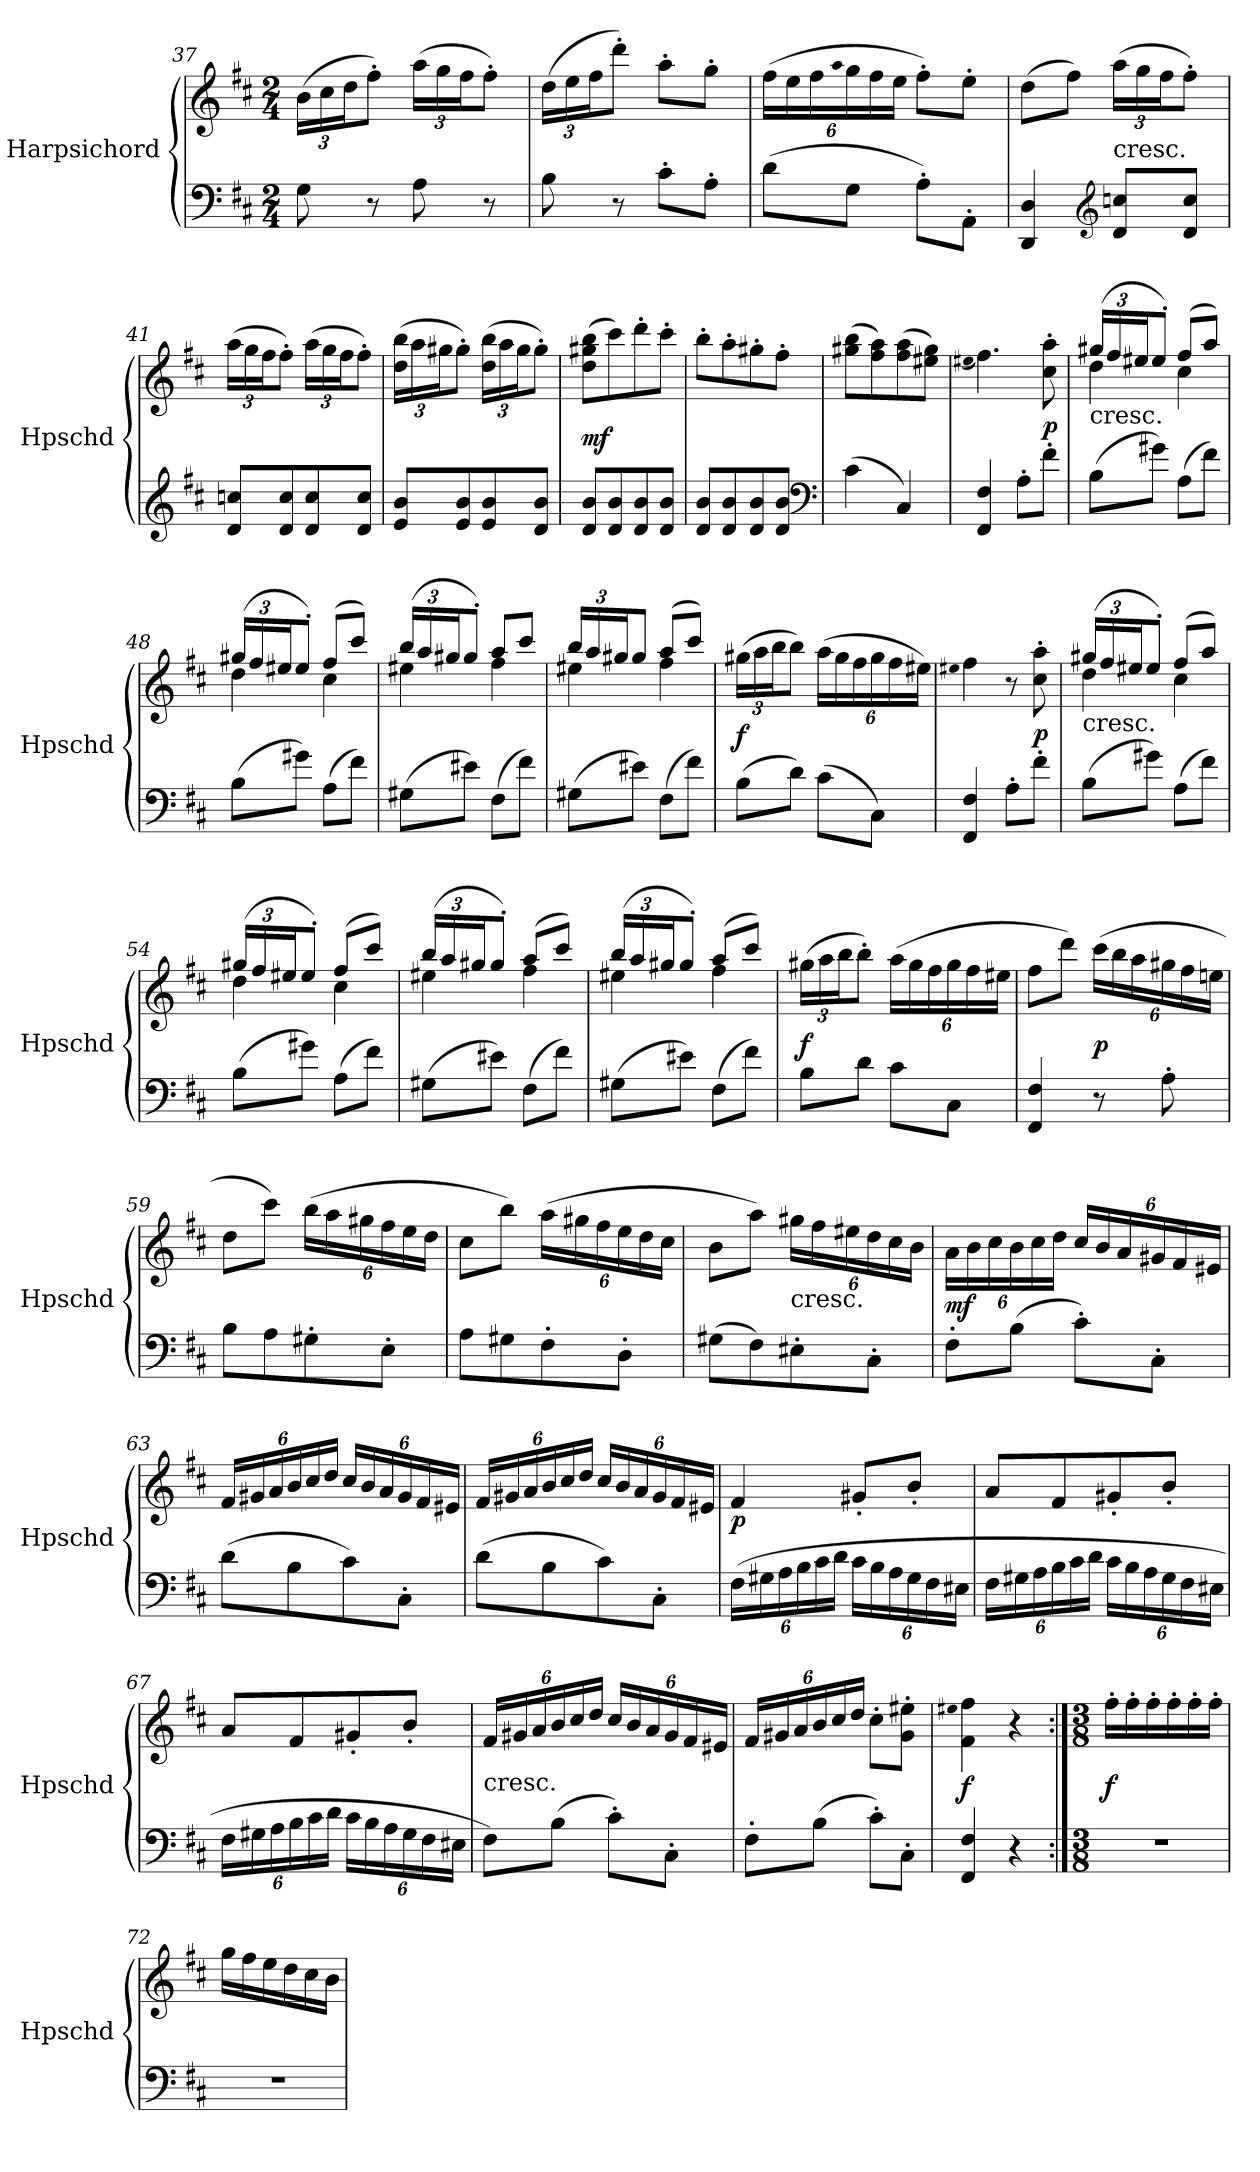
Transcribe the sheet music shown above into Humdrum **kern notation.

**kern	**kern	**dynam
*part1	*part1	*part1
*staff2	*staff1	*staff1/2
*I"Harpsichord	*	*
*I'Hpschd	*	*
*clefF4	*clefG2	*
*k[f#c#]	*k[f#c#]	*
*b:	*b:	*
*M2/4	*M2/4	*
=37	=37	=37
8G\	(24b\LL	.
.	24cc#\	.
.	24dd\J	.
8r	8ff#'\J)	.
8A\	(24aa\LL	.
.	24gg\	.
.	24ff#\J	.
8r	8ff#'\J)	.
=38	=38	=38
8B\	(24dd\LL	.
.	24ee\	.
.	24ff#\J	.
8r	8ddd'\J)	.
8c#'\L	8aa'\L	.
8A'\J	8gg'\J	.
=39	=39	=39
(8d\L	(24ff#\LL	.
.	24ee\	.
.	24ff#\	.
.	qaa	.
8G\J	24gg\	.
.	24ff#\	.
.	24ee\JJ	.
8A'\L)	8ff#'\L)	.
8AA'\J	8ee'\J	.
=40	=40	=40
4DD/ 4D/	(8dd\L	.
.	8ff#\J)	.
*clefG2	*	*
!	!LO:TX:c:t=cresc.	!
8d/ 8ccn/L	(24aa\LL	.
.	24gg\	.
.	24ff#\J	.
8d/ 8cc/J	8ff#'\J)	.
=41	=41	=41
8d/ 8ccn/L	(24aa\LL	.
.	24gg\	.
.	24ff#\J	.
8d/ 8cc/	8ff#'\J)	.
8d/ 8cc/	(24aa\LL	.
.	24gg\	.
.	24ff#\J	.
8d/ 8cc/J	8ff#'\J)	.
=42	=42	=42
8e/ 8b/L	(24dd\ 24bb\LL	.
.	24aa\	.
.	24gg#X\J	.
8e/ 8b/	8gg#'\J)	.
8e/ 8b/	(24dd\ 24bb\LL	.
.	24aa\	.
.	24gg#\J	.
8d/ 8b/J	8gg#'\J)	.
=43	=43	=43
8d/ 8b/L	(8dd\ 8gg#X\ 8bb\L	mf
8d/ 8b/	8ccc#\)	.
8d/ 8b/	8ddd'\	.
8d/ 8b/J	8ccc#'\J	.
=44	=44	=44
8d/ 8b/L	8bb'\L	.
8d/ 8b/	8aa'\	.
8d/ 8b/	8gg#X'\	.
8d/ 8b/J	8ff#'\J	.
*clefF4	*	*
=45	=45	=45
(4c#\	(8gg#X\ 8bb\L	.
.	8ff#\ 8aa\)	.
4C#/)	(8ff#\ 8aa\	.
.	8ee#X\ 8gg#\J)	.
=46	=46	=46
.	(qee#X	.
4FF#/ 4F#/	4.ff#\)	.
8A'\L	.	.
8f#'\J	8cc#'\ 8aa'\	p
=47	=47	=47
*	*^	*
!	!LO:TX:c:t=cresc.	!	!
(8B\L	(24gg#X/LL	4dd\	.
.	24ff#/	.	.
.	24ee#X/J	.	.
8g#X\J)	8ee#'/J)	.	.
(8A\L	(8ff#/L	4cc#\	.
8f#\J)	8aa/J)	.	.
=48	=48	=48	=48
(8B\L	(24gg#X/LL	4dd\	.
.	24ff#/	.	.
.	24ee#X/J	.	.
8g#X\J)	8ee#'/J)	.	.
(8A\L	(8ff#/L	4cc#\	.
8f#\J)	8ccc#/J)	.	.
=49	=49	=49	=49
(8G#X\L	(24bb/LL	4ee#X\	.
.	24aa/	.	.
.	24gg#X/J	.	.
8e#X\J)	8gg#'/J)	.	.
(8F#\L	8aa/L	4ff#\	.
8f#\J)	8ccc#/J	.	.
=50	=50	=50	=50
(8G#X\L	24bb/LL	4ee#X\	.
.	24aa/	.	.
.	24gg#X/J	.	.
8e#X\J)	8gg#/J	.	.
(8F#\L	(8aa/L	4ff#\	.
8f#\J)	8ccc#/J)	.	.
*	*v	*v	*
=51	=51	=51
(8B\L	(24gg#X\LL	f
.	24aa\	.
.	24bb\J	.
8d\J)	8bb\J)	.
(8c#\L	(24aa\LL	.
.	24gg#\	.
.	24ff#\	.
8C#\J)	24gg#\	.
.	24ff#\	.
.	24ee#X\JJ)	.
=52	=52	=52
.	qee#X	.
4FF#/ 4F#/	4ff#\	.
8A'\L	8r	.
8f#'\J	8cc#'\ 8aa'\	p
=53	=53	=53
*	*^	*
!	!LO:TX:c:t=cresc.	!	!
(8B\L	(24gg#X/LL	4dd\	.
.	24ff#/	.	.
.	24ee#X/J	.	.
8g#X\J)	8ee#'/J)	.	.
(8A\L	(8ff#/L	4cc#\	.
8f#\J)	8aa/J)	.	.
=54	=54	=54	=54
(8B\L	(24gg#X/LL	4dd\	.
.	24ff#/	.	.
.	24ee#X/J	.	.
8g#X\J)	8ee#'/J)	.	.
(8A\L	(8ff#/L	4cc#\	.
8f#\J)	8ccc#/J)	.	.
=55	=55	=55	=55
(8G#X\L	(24bb/LL	4ee#X\	.
.	24aa/	.	.
.	24gg#X/J	.	.
8e#X\J)	8gg#'/J)	.	.
(8F#\L	(8aa/L	4ff#\	.
8f#\J)	8ccc#/J)	.	.
=56	=56	=56	=56
(8G#X\L	(24bb/LL	4ee#X\	.
.	24aa/	.	.
.	24gg#X/J	.	.
8e#X\J)	8gg#'/J)	.	.
(8F#\L	(8aa/L	4ff#\	.
8f#\J)	8ccc#/J)	.	.
*	*v	*v	*
=57	=57	=57
8B\L	(24gg#X\LL	f
.	24aa\	.
.	24bb\J	.
8d\J	8bb'\J)	.
8c#\L	(24aa\LL	.
.	24gg#\	.
.	24ff#\	.
8C#\J	24gg#\	.
.	24ff#\	.
.	24ee#X\JJ	.
=58	=58	=58
4FF#/ 4F#/	8ff#\L	.
.	8ddd\J)	.
8r	(24ccc#\LL	p
.	24bb\	.
.	24aa\	.
8A'\	24gg#X\	.
.	24ff#\	.
.	24een\JJ	.
=59	=59	=59
8B\L	8dd\L	.
8A\	8ccc#\J)	.
8G#X'\	(24bb\LL	.
.	24aa\	.
.	24gg#X\	.
8E'\J	24ff#\	.
.	24ee\	.
.	24dd\JJ	.
=60	=60	=60
8A\L	8cc#\L	.
8G#X\	8bb\J)	.
8F#'\	(24aa\LL	.
.	24gg#X\	.
.	24ff#\	.
8D'\J	24ee\	.
.	24dd\	.
.	24cc#\JJ	.
=61	=61	=61
(8G#X\L	8b\L	.
8F#\)	8aa\J)	.
!	!LO:TX:c:t=cresc.	!
8E#X'\	24gg#X\LL	.
.	24ff#\	.
.	24ee#X\	.
8C#'\J	24dd\	.
.	24cc#\	.
.	24b\JJ	.
=62	=62	=62
8F#'\L	24a\LL	mf
.	24b\	.
.	24cc#\	.
(8B\J	24b\	.
.	24cc#\	.
.	24dd\JJ	.
8c#'\L)	24cc#/LL	.
.	24b/	.
.	24a/	.
8C#'\J	24g#X/	.
.	24f#/	.
.	24e#X/JJ	.
=63	=63	=63
(8d\L	24f#/LL	.
.	24g#X/	.
.	24a/	.
8B\	24b/	.
.	24cc#/	.
.	24dd/JJ	.
8c#\)	24cc#/LL	.
.	24b/	.
.	24a/	.
8C#'\J	24g#/	.
.	24f#/	.
.	24e#X/JJ	.
=64	=64	=64
(8d\L	24f#/LL	.
.	24g#X/	.
.	24a/	.
8B\	24b/	.
.	24cc#/	.
.	24dd/JJ	.
8c#\)	24cc#/LL	.
.	24b/	.
.	24a/	.
8C#'\J	24g#/	.
.	24f#/	.
.	24e#X/JJ	.
=65	=65	=65
(24F#\LL	4f#/	p
24G#X\	.	.
24A\	.	.
24B\	.	.
24c#\	.	.
24d\JJ	.	.
24c#\LL	8g#X'/L	.
24B\	.	.
24A\	.	.
24G#\	8b'/J	.
24F#\	.	.
24E#X\JJ	.	.
=66	=66	=66
24F#\LL	8a/L	.
24G#X\	.	.
24A\	.	.
24B\	8f#/	.
24c#\	.	.
24d\JJ	.	.
24c#\LL	8g#X'/	.
24B\	.	.
24A\	.	.
24G#\	8b'/J	.
24F#\	.	.
24E#X\JJ	.	.
=67	=67	=67
24F#\LL	8a/L	.
24G#X\	.	.
24A\	.	.
24B\	8f#/	.
24c#\	.	.
24d\JJ	.	.
24c#\LL	8g#X'/	.
24B\	.	.
24A\	.	.
24G#\	8b'/J	.
24F#\	.	.
24E#X\JJ	.	.
=68	=68	=68
!	!LO:TX:c:t=cresc.	!
8F#\L)	24f#/LL	.
.	24g#X/	.
.	24a/	.
(8B\J	24b/	.
.	24cc#/	.
.	24dd/JJ	.
8c#'\L)	24cc#/LL	.
.	24b/	.
.	24a/	.
8C#'\J	24g#/	.
.	24f#/	.
.	24e#X/JJ	.
=69	=69	=69
8F#'\L	24f#/LL	.
.	24g#X/	.
.	24a/	.
(8B\J	24b/	.
.	24cc#/	.
.	24dd/JJ	.
8c#'\L)	8cc#'\L	.
8C#'\J	8g#'\ 8ee#X'\J	.
=70	=70	=70
.	qee#X	.
4FF#/ 4F#/	4f#\ 4ff#\	f
4r	4r	.
=71:|!	=71:|!	=71:|!
*M3/8	*M3/8	*
*	*MM138	*
4.r	16ff#'\LL	f
.	16ff#'\	.
.	16ff#'\	.
.	16ff#'\	.
.	16ff#'\	.
.	16ff#'\JJ	.
=72	=72	=72
4.r	16gg\LL	.
.	16ff#\	.
.	16ee\	.
.	16dd\	.
.	16cc#\	.
.	16b\JJ	.
=	=	=
*-	*-	*-
